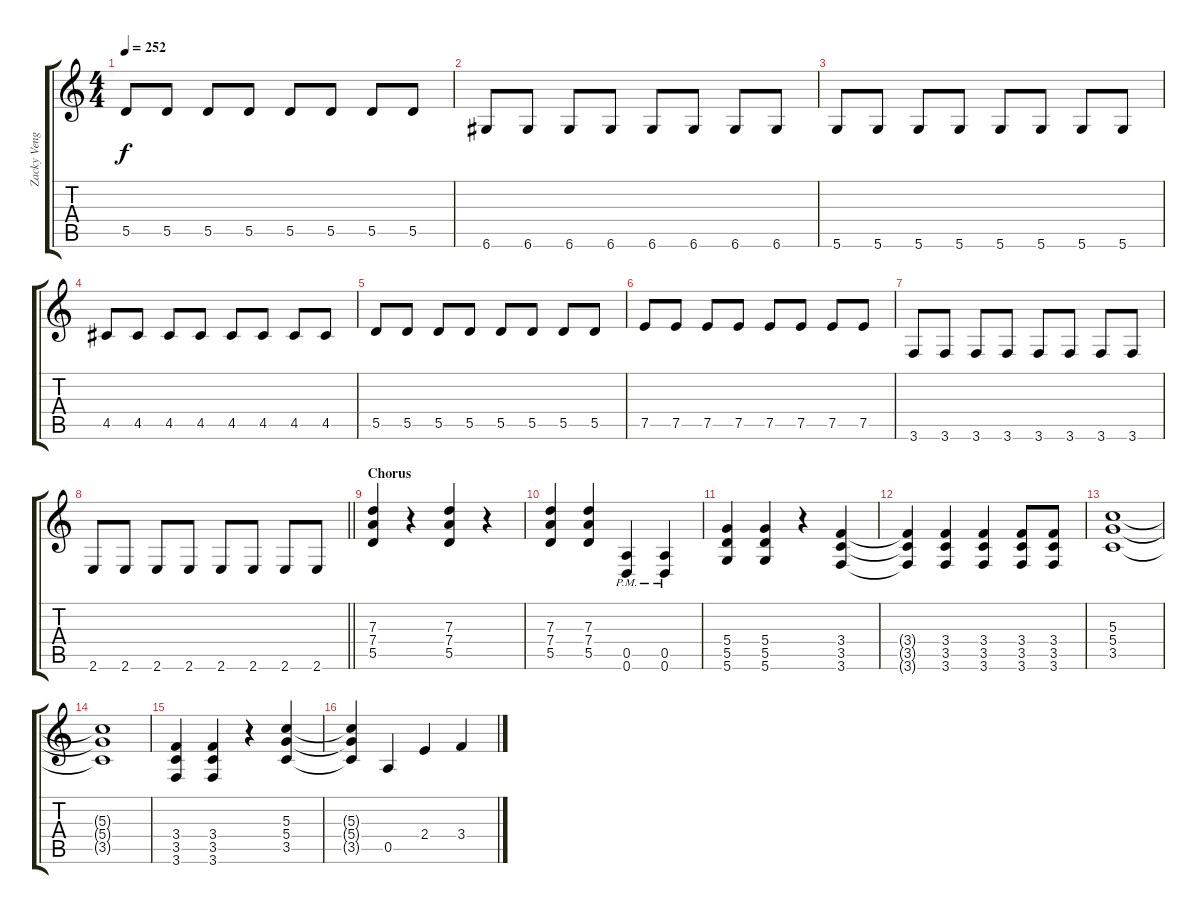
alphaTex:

\track ("Zacky Vengeance" "Zacky Veng") {instrument distortionguitar}
\staff {score tabs}
\tuning (E4 B3 G3 D3 A2 D2) {hide}
\ts (4 4)
\tempo 252
\clef g2
\ks c
5.5.8{dy f} 5.5.8 5.5.8 5.5.8 5.5.8 5.5.8 5.5.8 5.5.8 |
6.6.8 6.6.8 6.6.8 6.6.8 6.6.8 6.6.8 6.6.8 6.6.8 |
5.6.8 5.6.8 5.6.8 5.6.8 5.6.8 5.6.8 5.6.8 5.6.8 |
4.5.8 4.5.8 4.5.8 4.5.8 4.5.8 4.5.8 4.5.8 4.5.8 |
5.5.8 5.5.8 5.5.8 5.5.8 5.5.8 5.5.8 5.5.8 5.5.8 |
7.5.8 7.5.8 7.5.8 7.5.8 7.5.8 7.5.8 7.5.8 7.5.8 |
3.6.8 3.6.8 3.6.8 3.6.8 3.6.8 3.6.8 3.6.8 3.6.8 |
\barLineRight lightlight
2.6.8 2.6.8 2.6.8 2.6.8 2.6.8 2.6.8 2.6.8 2.6.8 |
\section ("" "Chorus")
(7.3 7.4 5.5).4 r.4 (7.3 7.4 5.5).4 r.4 |
(7.3 7.4 5.5).4 (7.3 7.4 5.5).4 (0.5{pm} 0.6{pm}).4 (0.5{pm} 0.6{pm}).4 |
(5.4 5.5 5.6).4 (5.4 5.5 5.6).4 r.4 (3.4 3.5 3.6).4 |
(3.4{t} 3.5{t} 3.6{t}).4 (3.4 3.5 3.6).4 (3.4 3.5 3.6).4 (3.4 3.5 3.6).8 (3.4 3.5 3.6).8 |
(5.3 5.4 3.5).1 |
(5.3{t} 5.4{t} 3.5{t}).1 |
(3.4 3.5 3.6).4 (3.4 3.5 3.6).4 r.4 (5.3 5.4 3.5).4 |
(5.3{t} 5.4{t} 3.5{t}).4 0.5.4 2.4.4 3.4.4
